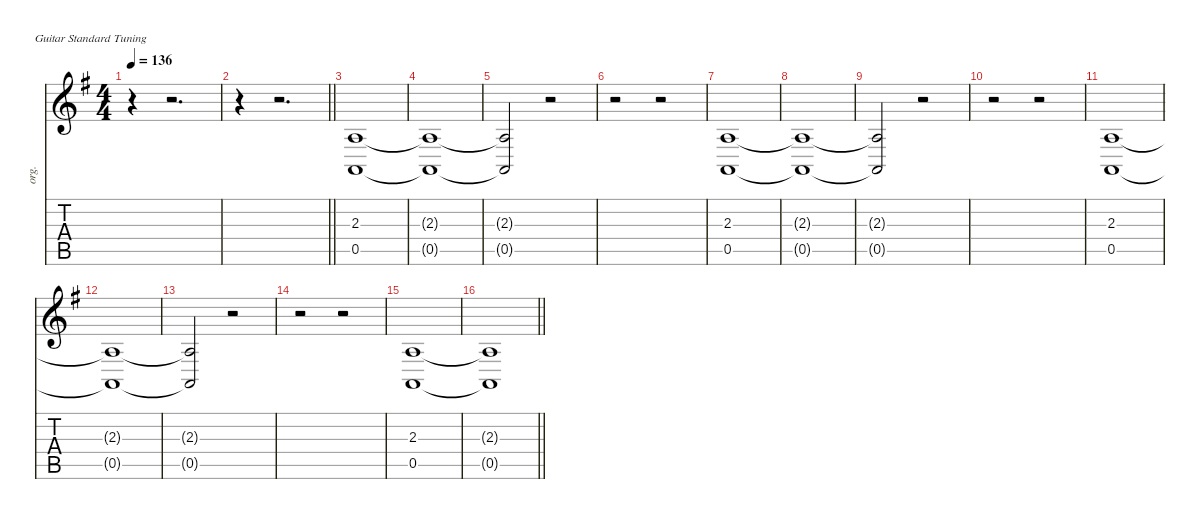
\defaultSystemsLayout 4
\hideDynamics
\bracketExtendMode nobrackets
\otherSystemsTrackNameOrientation horizontal
\track ("Orgue" "org.") {instrument drawbarorgan}
\staff {score tabs}
\tuning (E4 B3 G3 D3 A2 E2)
\ts (4 4)
\beaming (8 2 2 2 2)
\tempo 136
\clef g2
\ks g
r.4{dy f instrument drawbarorgan beam Down} r.2{d beam Down} |
\barLineRight lightlight
r.4{beam Down} r.2{d beam Down} |
(2.3{acc forcenatural} 0.5{acc forcenatural}).1{instrument pad7halo beam Up} |
(2.3{t acc forcenatural} 0.5{t acc forcenatural}).1{beam Up} |
(2.3{t acc forcenatural} 0.5{t acc forcenatural}).2{beam Up} r.2{beam Up} |
r.2{beam Down} r.2{beam Down} |
(2.3{acc forcenatural} 0.5{acc forcenatural}).1{beam Up} |
(2.3{t acc forcenatural} 0.5{t acc forcenatural}).1{beam Up} |
(2.3{t acc forcenatural} 0.5{t acc forcenatural}).2{beam Up} r.2{beam Up} |
r.2{beam Down} r.2{beam Down} |
(2.3{acc forcenatural} 0.5{acc forcenatural}).1{beam Up} |
(2.3{t acc forcenatural} 0.5{t acc forcenatural}).1{beam Up} |
(2.3{t acc forcenatural} 0.5{t acc forcenatural}).2{beam Up} r.2{beam Up} |
r.2{beam Down} r.2{beam Down} |
(2.3{acc forcenatural} 0.5{acc forcenatural}).1{beam Up} |
\barLineRight lightlight
(2.3{t acc forcenatural} 0.5{t acc forcenatural}).1{beam Up}
